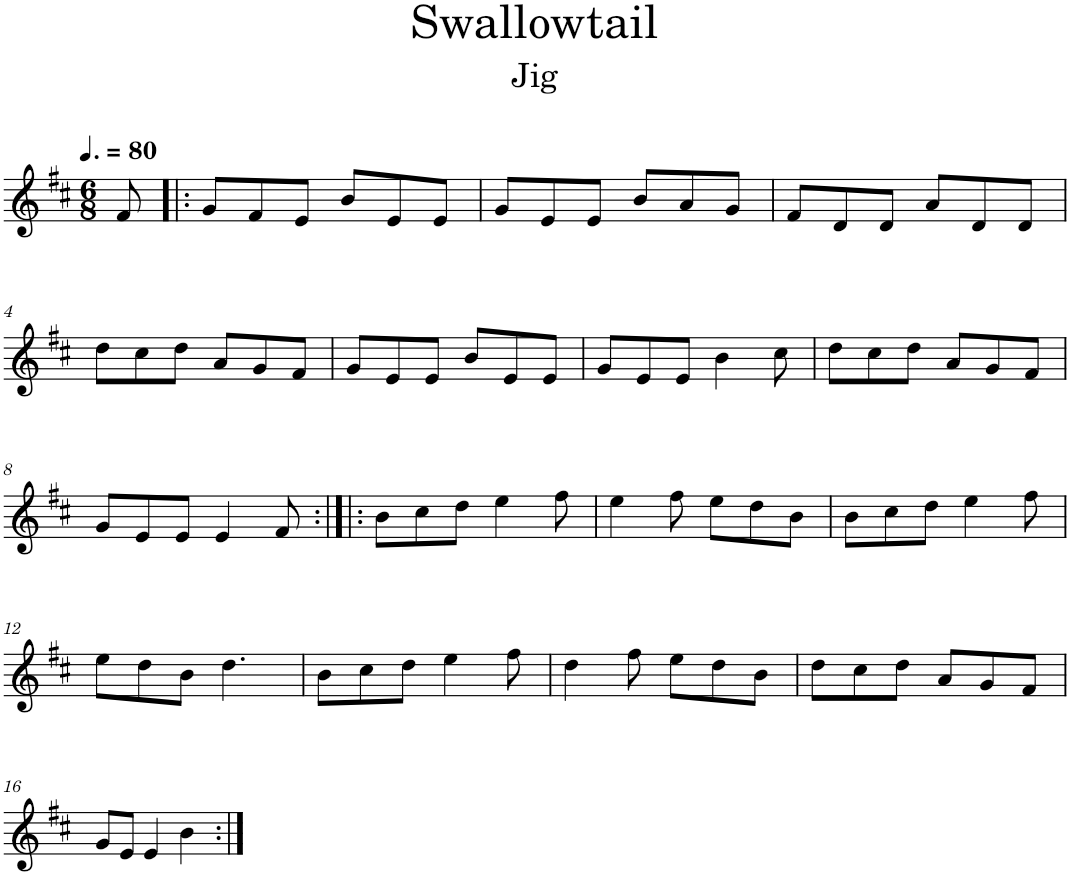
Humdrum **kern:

**kern
*part1
*staff1
*I"Flute
*I'Fl.
*clefG2
*k[f#c#]
*M6/8
*MM120
=
8f#/
=1!|:
8g/L
8f#/
8e/J
8b/L
8e/
8e/J
=2
8g/L
8e/
8e/J
8b/L
8a/
8g/J
=3
8f#/L
8d/
8d/J
8a/L
8d/
8d/J
!!LO:LB:g=z
=4
8dd\L
8cc#\
8dd\J
8a/L
8g/
8f#/J
=5
8g/L
8e/
8e/J
8b/L
8e/
8e/J
=6
8g/L
8e/
8e/J
4b\
8cc#\
=7
8dd\L
8cc#\
8dd\J
8a/L
8g/
8f#/J
!!LO:LB:g=z
=8
8g/L
8e/
8e/J
4e/
8f#/
=9:|!|:
8b\L
8cc#\
8dd\J
4ee\
8ff#\
=10
4ee\
8ff#\
8ee\L
8dd\
8b\J
=11
8b\L
8cc#\
8dd\J
4ee\
8ff#\
!!LO:LB:g=z
=12
8ee\L
8dd\
8b\J
4.dd\
=13
8b\L
8cc#\
8dd\J
4ee\
8ff#\
=14
4dd\
8ff#\
8ee\L
8dd\
8b\J
=15
8dd\L
8cc#\
8dd\J
8a/L
8g/
8f#/J
!!LO:LB:g=z
=16
8g/L
8e/J
4e/
4b\
=:|!
*-
